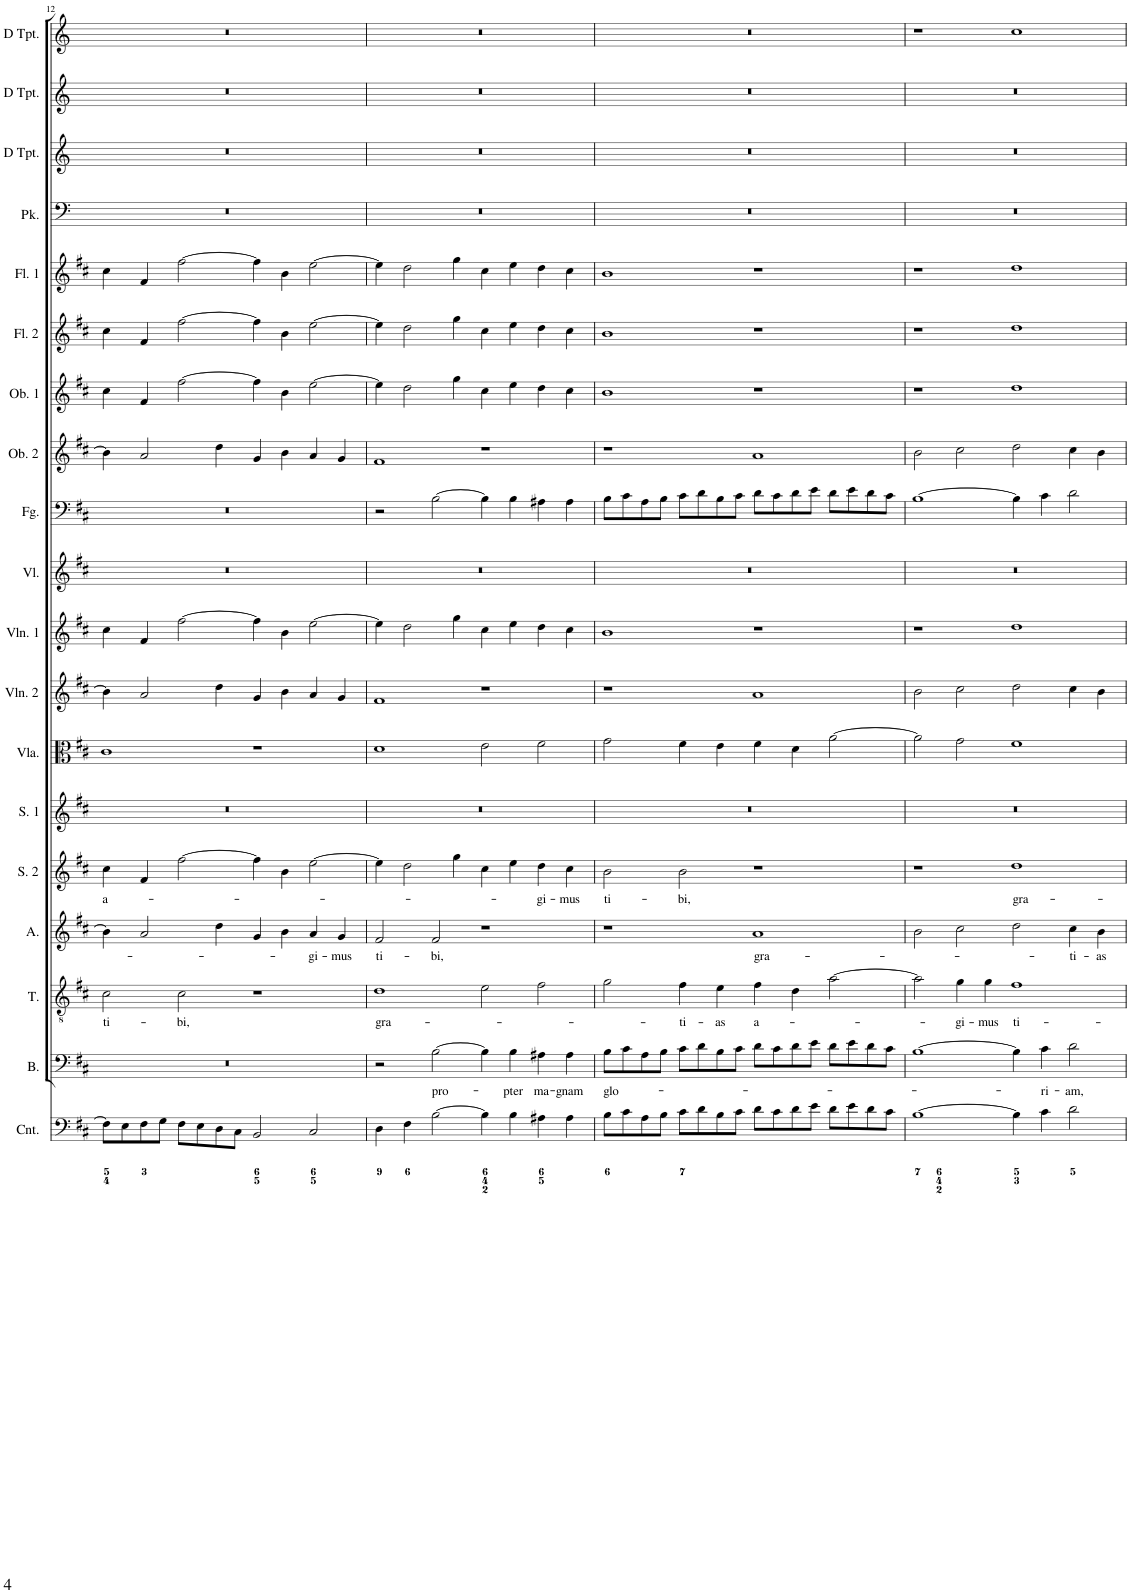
**kern	**kern	**text	**kern	**text	**kern	**text	**kern	**text	**kern	**kern	**kern	**kern	**kern	**kern	**kern	**kern	**kern	**kern	**kern	**kern	**kern	**kern
*part19	*part18	*part18	*part17	*part17	*part16	*part16	*part15	*part15	*part14	*part13	*part12	*part11	*part10	*part9	*part8	*part7	*part6	*part5	*part4	*part3	*part2	*part1
*staff19	*staff18	*staff18	*staff17	*staff17	*staff16	*staff16	*staff15	*staff15	*staff14	*staff13	*staff12	*staff11	*staff10	*staff9	*staff8	*staff7	*staff6	*staff5	*staff4	*staff3	*staff2	*staff1
*I"Continuo	*I"Basso	*	*I"Tenore	*	*I"Alto	*	*I"Soprano 2	*	*I"Soprano 1	*I"Viola	*I"Violino 2	*I"Violino 1	*I"Violino solo	*I"Fagotti	*I"Oboe d'amore 2	*I"Oboe d'amore 1	*I"Flauto traverso 2	*I"Flauto traverso 1	*I"Pauke	*I"D Trompete	*I"D Trompete	*I"D Trompete
*I'Cnt.	*I'B.	*	*I'T.	*	*I'A.	*	*I'S. 2	*	*I'S. 1	*I'Vla.	*I'Vln. 2	*I'Vln. 1	*I'Vl.	*I'Fg.	*I'Ob. 2	*I'Ob. 1	*I'Fl. 2	*I'Fl. 1	*I'Pk.	*I'D Tpt.	*I'D Tpt.	*I'D Tpt.
!!LO:PB:g=z
*clefF4	*clefF4	*	*clefGv2	*	*clefG2	*	*clefG2	*	*clefG2	*clefC3	*clefG2	*clefG2	*clefG2	*clefF4	*clefG2	*clefG2	*clefG2	*clefG2	*clefF4	*clefG2	*clefG2	*clefG2
*	*	*	*	*	*	*	*	*	*	*	*	*	*	*	*	*	*	*	*Trd-1c-2	*Trd-1c-2	*Trd-1c-2	*Trd-1c-2
*k[f#c#]	*k[f#c#]	*	*k[f#c#]	*	*k[f#c#]	*	*k[f#c#]	*	*k[f#c#]	*k[f#c#]	*k[f#c#]	*k[f#c#]	*k[f#c#]	*k[f#c#]	*k[f#c#]	*k[f#c#]	*k[f#c#]	*k[f#c#]	*k[]	*k[]	*k[]	*k[]
*M4/2	*M4/2	*	*M4/2	*	*M4/2	*	*M4/2	*	*M4/2	*M4/2	*M4/2	*M4/2	*M4/2	*M4/2	*M4/2	*M4/2	*M4/2	*M4/2	*M4/2	*M4/2	*M4/2	*M4/2
*met(c|)	*met(c|)	*	*met(c|)	*	*met(c|)	*	*met(c|)	*	*met(c|)	*met(c|)	*met(c|)	*met(c|)	*met(c|)	*met(c|)	*met(c|)	*met(c|)	*met(c|)	*met(c|)	*met(c|)	*met(c|)	*met(c|)	*met(c|)
=12	=12	=12	=12	=12	=12	=12	=12	=12	=12	=12	=12	=12	=12	=12	=12	=12	=12	=12	=12	=12	=12	=12
!	!	!	!	!LO:LY:b	!	!	!	!LO:LY:b	!	!	!	!	!	!	!	!	!	!	!	!	!	!
8F#\L]	0r	.	2c#\	ti-	4b\]	.	4cc#\	a-	0r	1c#	4b\]	4cc#\	0r	0r	4b\]	4cc#\	4cc#\	4cc#\	0r	0r	0r	0r
8E\	.	.	.	.	.	.	.	.	.	.	.	.	.	.	.	.	.	.	.	.	.	.
8F#\	.	.	.	.	2a/	.	4f#/	.	.	.	2a/	4f#/	.	.	2a/	4f#/	4f#/	4f#/	.	.	.	.
8G\J	.	.	.	.	.	.	.	.	.	.	.	.	.	.	.	.	.	.	.	.	.	.
!	!	!	!	!LO:LY:b	!	!	!	!	!	!	!	!	!	!	!	!	!	!	!	!	!	!
8F#\L	.	.	2c#\	-bi,	.	.	[2ff#\	.	.	.	.	[2ff#\	.	.	.	[2ff#\	[2ff#\	[2ff#\	.	.	.	.
8E\	.	.	.	.	.	.	.	.	.	.	.	.	.	.	.	.	.	.	.	.	.	.
8D\	.	.	.	.	4dd\	.	.	.	.	.	4dd\	.	.	.	4dd\	.	.	.	.	.	.	.
8C#\J	.	.	.	.	.	.	.	.	.	.	.	.	.	.	.	.	.	.	.	.	.	.
2BB/	.	.	1r	.	4g/	.	4ff#\]	.	.	1r	4g/	4ff#\]	.	.	4g/	4ff#\]	4ff#\]	4ff#\]	.	.	.	.
.	.	.	.	.	4b\	.	4b\	.	.	.	4b\	4b\	.	.	4b\	4b\	4b\	4b\	.	.	.	.
!	!	!	!	!	!	!LO:LY:b	!	!	!	!	!	!	!	!	!	!	!	!	!	!	!	!
2C#/	.	.	.	.	4a/	-gi-	[2ee\	.	.	.	4a/	[2ee\	.	.	4a/	[2ee\	[2ee\	[2ee\	.	.	.	.
!	!	!	!	!	!	!LO:LY:b	!	!	!	!	!	!	!	!	!	!	!	!	!	!	!	!
.	.	.	.	.	4g/	-mus	.	.	.	.	4g/	.	.	.	4g/	.	.	.	.	.	.	.
=13	=13	=13	=13	=13	=13	=13	=13	=13	=13	=13	=13	=13	=13	=13	=13	=13	=13	=13	=13	=13	=13	=13
!	!	!	!	!LO:LY:b	!	!LO:LY:b	!	!	!	!	!	!	!	!	!	!	!	!	!	!	!	!
4D\	2r	.	1d	gra-	2f#/	ti-	4ee\]	.	0r	1d	1f#	4ee\]	0r	2r	1f#	4ee\]	4ee\]	4ee\]	0r	0r	0r	0r
4F#\	.	.	.	.	.	.	2dd\	.	.	.	.	2dd\	.	.	.	2dd\	2dd\	2dd\	.	.	.	.
!	!	!LO:LY:b	!	!	!	!LO:LY:b	!	!	!	!	!	!	!	!	!	!	!	!	!	!	!	!
[2B\	[2B\	pro-	.	.	2f#/	-bi,	.	.	.	.	.	.	.	[2B\	.	.	.	.	.	.	.	.
.	.	.	.	.	.	.	4gg\	.	.	.	.	4gg\	.	.	.	4gg\	4gg\	4gg\	.	.	.	.
4B\]	4B\]	.	2e\	.	1r	.	4cc#\	.	.	2e\	1r	4cc#\	.	4B\]	1r	4cc#\	4cc#\	4cc#\	.	.	.	.
!	!	!LO:LY:b	!	!	!	!	!	!	!	!	!	!	!	!	!	!	!	!	!	!	!	!
4B\	4B\	-pter	.	.	.	.	4ee\	.	.	.	.	4ee\	.	4B\	.	4ee\	4ee\	4ee\	.	.	.	.
!	!	!LO:LY:b	!	!	!	!	!	!LO:LY:b	!	!	!	!	!	!	!	!	!	!	!	!	!	!
4A#X\	4A#X\	ma-	2f#\	.	.	.	4dd\	-gi-	.	2f#\	.	4dd\	.	4A#X\	.	4dd\	4dd\	4dd\	.	.	.	.
!	!	!LO:LY:b	!	!	!	!	!	!LO:LY:b	!	!	!	!	!	!	!	!	!	!	!	!	!	!
4A#\	4A#\	-gnam	.	.	.	.	4cc#\	-mus	.	.	.	4cc#\	.	4A#\	.	4cc#\	4cc#\	4cc#\	.	.	.	.
=14	=14	=14	=14	=14	=14	=14	=14	=14	=14	=14	=14	=14	=14	=14	=14	=14	=14	=14	=14	=14	=14	=14
!	!	!LO:LY:b	!	!	!	!	!	!LO:LY:b	!	!	!	!	!	!	!	!	!	!	!	!	!	!
8B\L	8B\L	glo-	2g\	.	1r	.	2b\	ti-	0r	2g\	1r	1b	0r	8B\L	1r	1b	1b	1b	0r	0r	0r	0r
8c#\	8c#\	.	.	.	.	.	.	.	.	.	.	.	.	8c#\	.	.	.	.	.	.	.	.
8A\	8A\	.	.	.	.	.	.	.	.	.	.	.	.	8A\	.	.	.	.	.	.	.	.
8B\J	8B\J	.	.	.	.	.	.	.	.	.	.	.	.	8B\J	.	.	.	.	.	.	.	.
!	!	!	!	!LO:LY:b	!	!	!	!LO:LY:b	!	!	!	!	!	!	!	!	!	!	!	!	!	!
8c#\L	8c#\L	.	4f#\	-ti-	.	.	2b\	-bi,	.	4f#\	.	.	.	8c#\L	.	.	.	.	.	.	.	.
8d\	8d\	.	.	.	.	.	.	.	.	.	.	.	.	8d\	.	.	.	.	.	.	.	.
!	!	!	!	!LO:LY:b	!	!	!	!	!	!	!	!	!	!	!	!	!	!	!	!	!	!
8B\	8B\	.	4e\	-as	.	.	.	.	.	4e\	.	.	.	8B\	.	.	.	.	.	.	.	.
8c#\J	8c#\J	.	.	.	.	.	.	.	.	.	.	.	.	8c#\J	.	.	.	.	.	.	.	.
!	!	!	!	!LO:LY:b	!	!LO:LY:b	!	!	!	!	!	!	!	!	!	!	!	!	!	!	!	!
8d\L	8d\L	.	4f#\	a-	1a	gra-	1r	.	.	4f#\	1a	1r	.	8d\L	1a	1r	1r	1r	.	.	.	.
8c#\	8c#\	.	.	.	.	.	.	.	.	.	.	.	.	8c#\	.	.	.	.	.	.	.	.
8d\	8d\	.	4d\	.	.	.	.	.	.	4d\	.	.	.	8d\	.	.	.	.	.	.	.	.
8e\J	8e\J	.	.	.	.	.	.	.	.	.	.	.	.	8e\J	.	.	.	.	.	.	.	.
8d\L	8d\L	.	[2a\	.	.	.	.	.	.	[2a\	.	.	.	8d\L	.	.	.	.	.	.	.	.
8e\	8e\	.	.	.	.	.	.	.	.	.	.	.	.	8e\	.	.	.	.	.	.	.	.
8d\	8d\	.	.	.	.	.	.	.	.	.	.	.	.	8d\	.	.	.	.	.	.	.	.
8c#\J	8c#\J	.	.	.	.	.	.	.	.	.	.	.	.	8c#\J	.	.	.	.	.	.	.	.
=15	=15	=15	=15	=15	=15	=15	=15	=15	=15	=15	=15	=15	=15	=15	=15	=15	=15	=15	=15	=15	=15	=15
[1B	[1B	.	2a\]	.	2b\	.	1r	.	0r	2a\]	2b\	1r	0r	[1B	2b\	1r	1r	1r	0r	0r	0r	1r
!	!	!	!	!LO:LY:b	!	!	!	!	!	!	!	!	!	!	!	!	!	!	!	!	!	!
.	.	.	4g\	-gi-	2cc#\	.	.	.	.	2g\	2cc#\	.	.	.	2cc#\	.	.	.	.	.	.	.
!	!	!	!	!LO:LY:b	!	!	!	!	!	!	!	!	!	!	!	!	!	!	!	!	!	!
.	.	.	4g\	-mus	.	.	.	.	.	.	.	.	.	.	.	.	.	.	.	.	.	.
!	!	!	!	!LO:LY:b	!	!	!	!LO:LY:b	!	!	!	!	!	!	!	!	!	!	!	!	!	!
4B\]	4B\]	.	1f#	ti-	2dd\	.	1dd	gra-	.	1f#	2dd\	1dd	.	4B\]	2dd\	1dd	1dd	1dd	.	.	.	1cc
!	!	!LO:LY:b	!	!	!	!	!	!	!	!	!	!	!	!	!	!	!	!	!	!	!	!
4c#\	4c#\	-ri-	.	.	.	.	.	.	.	.	.	.	.	4c#\	.	.	.	.	.	.	.	.
!	!	!LO:LY:b	!	!	!	!LO:LY:b	!	!	!	!	!	!	!	!	!	!	!	!	!	!	!	!
2d\	2d\	-am,	.	.	4cc#\	-ti-	.	.	.	.	4cc#\	.	.	2d\	4cc#\	.	.	.	.	.	.	.
!	!	!	!	!	!	!LO:LY:b	!	!	!	!	!	!	!	!	!	!	!	!	!	!	!	!
.	.	.	.	.	4b\	-as	.	.	.	.	4b\	.	.	.	4b\	.	.	.	.	.	.	.
=	=	=	=	=	=	=	=	=	=	=	=	=	=	=	=	=	=	=	=	=	=	=
*-	*-	*-	*-	*-	*-	*-	*-	*-	*-	*-	*-	*-	*-	*-	*-	*-	*-	*-	*-	*-	*-	*-
